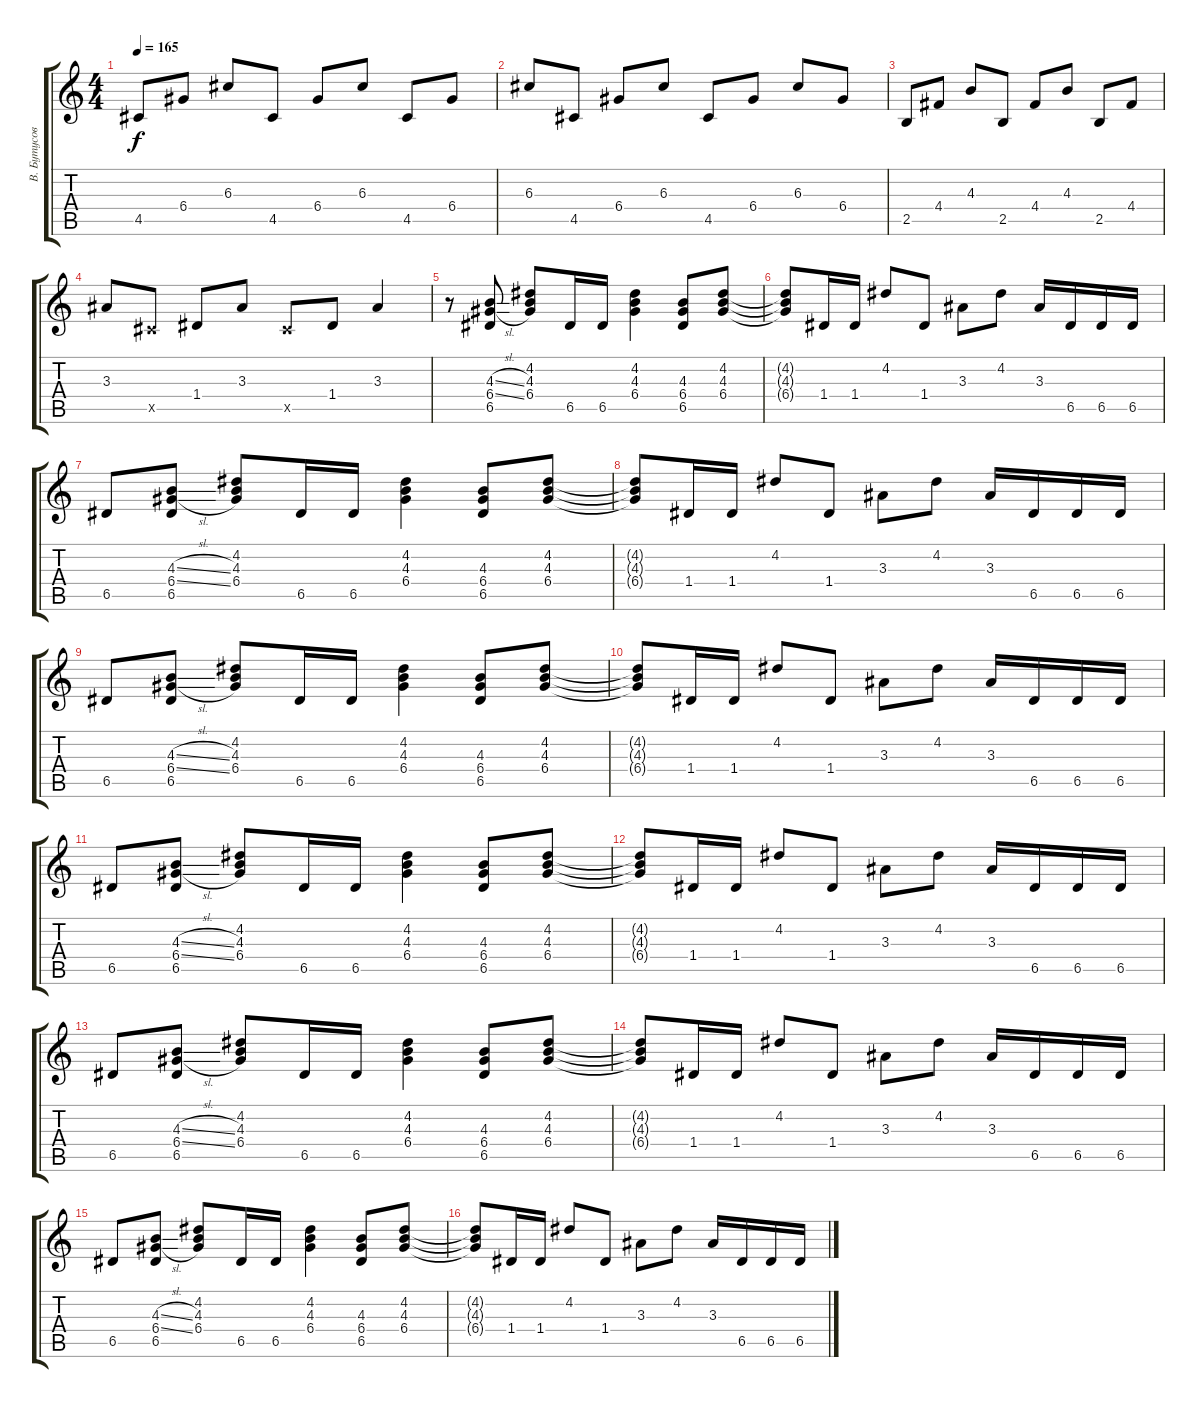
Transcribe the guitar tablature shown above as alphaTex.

\track ("В. Бутусов" "В. Бутусов") {instrument electricguitarclean}
\staff {score tabs}
\tuning (E4 B3 G3 D3 A2 E2) {hide}
\ts (4 4)
\tempo 165
\clef g2
\ks c
4.5.8{dy f} 6.4.8 6.3.8 4.5.8 6.4.8 6.3.8 4.5.8 6.4.8 |
6.3.8 4.5.8 6.4.8 6.3.8 4.5.8 6.4.8 6.3.8 6.4.8 |
2.5.8 4.4.8 4.3.8 2.5.8 4.4.8 4.3.8 2.5.8 4.4.8 |
3.3.8 4.5{x}.8 1.4.8 3.3.8 4.5{x}.8 1.4.8 3.3.4 |
r.8 (4.3{sl} 6.4{sl} 6.5).8 (4.2 4.3 6.4).8 6.5.16 6.5.16 (4.2 4.3 6.4).4 (4.3 6.4 6.5).8 (4.2 4.3 6.4).8 |
(4.2{t} 4.3{t} 6.4{t}).8 1.4.16 1.4.16 4.2.8 1.4.8 3.3.8 4.2.8 3.3.16 6.5.16 6.5.16 6.5.16 |
6.5.8 (4.3{sl} 6.4{sl} 6.5).8 (4.2 4.3 6.4).8 6.5.16 6.5.16 (4.2 4.3 6.4).4 (4.3 6.4 6.5).8 (4.2 4.3 6.4).8 |
(4.2{t} 4.3{t} 6.4{t}).8 1.4.16 1.4.16 4.2.8 1.4.8 3.3.8 4.2.8 3.3.16 6.5.16 6.5.16 6.5.16 |
6.5.8 (4.3{sl} 6.4{sl} 6.5).8 (4.2 4.3 6.4).8 6.5.16 6.5.16 (4.2 4.3 6.4).4 (4.3 6.4 6.5).8 (4.2 4.3 6.4).8 |
(4.2{t} 4.3{t} 6.4{t}).8 1.4.16 1.4.16 4.2.8 1.4.8 3.3.8 4.2.8 3.3.16 6.5.16 6.5.16 6.5.16 |
6.5.8 (4.3{sl} 6.4{sl} 6.5).8 (4.2 4.3 6.4).8 6.5.16 6.5.16 (4.2 4.3 6.4).4 (4.3 6.4 6.5).8 (4.2 4.3 6.4).8 |
(4.2{t} 4.3{t} 6.4{t}).8 1.4.16 1.4.16 4.2.8 1.4.8 3.3.8 4.2.8 3.3.16 6.5.16 6.5.16 6.5.16 |
6.5.8 (4.3{sl} 6.4{sl} 6.5).8 (4.2 4.3 6.4).8 6.5.16 6.5.16 (4.2 4.3 6.4).4 (4.3 6.4 6.5).8 (4.2 4.3 6.4).8 |
(4.2{t} 4.3{t} 6.4{t}).8 1.4.16 1.4.16 4.2.8 1.4.8 3.3.8 4.2.8 3.3.16 6.5.16 6.5.16 6.5.16 |
6.5.8 (4.3{sl} 6.4{sl} 6.5).8 (4.2 4.3 6.4).8 6.5.16 6.5.16 (4.2 4.3 6.4).4 (4.3 6.4 6.5).8 (4.2 4.3 6.4).8 |
(4.2{t} 4.3{t} 6.4{t}).8 1.4.16 1.4.16 4.2.8 1.4.8 3.3.8 4.2.8 3.3.16 6.5.16 6.5.16 6.5.16
